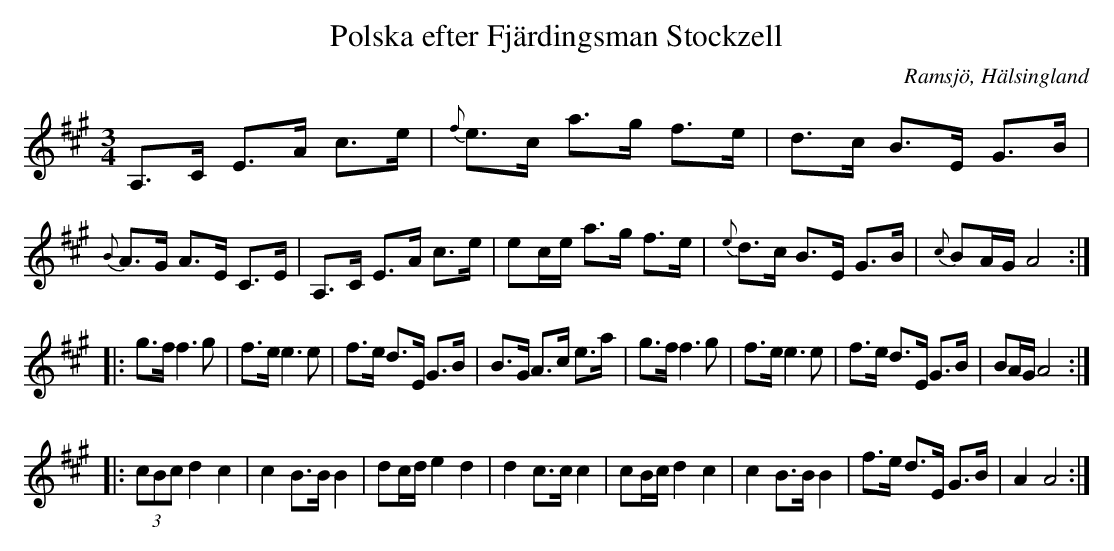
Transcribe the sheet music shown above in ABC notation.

X:1
T:Polska efter Fjärdingsman Stockzell
O: Ramsjö, Hälsingland
M:3/4
L:1/8
K:A
A,>C E>A c>e|{f}e>c a>g f>e| d>c B>E G>B |{B}A>G A>E C>E|A,>C E>A c>e|ec/e/ a>g f>e| {e}d>c B>E G>B |{c}BA/G/ A4:|
|:g>f f2>g2|f>e e2>e2|f>e d>E G>B|B>G A>c e>a|g>f f2>g2|f>e e2>e2|f>e d>E G>B|BA/G/ A4 :|
|:(3cBc d2 c2|c2 B>B B2|dc/d/ e2 d2|d2 c>c c2|cB/c/ d2 c2|c2 B>B B2|f>e d>E G>B|A2 A4:|
